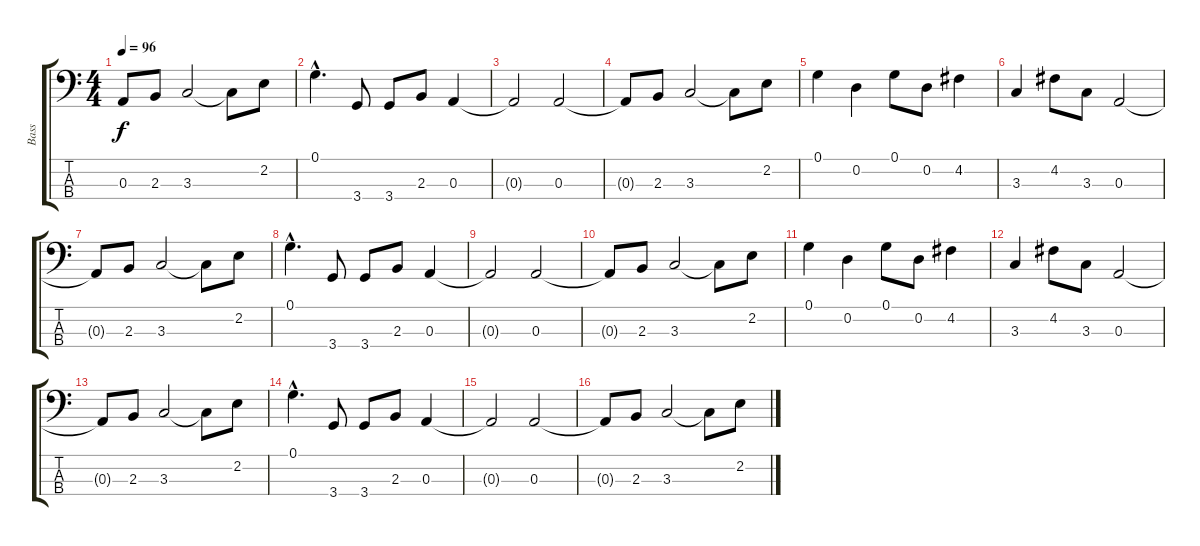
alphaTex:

\track ("Bass" "Bass") {instrument electricbasspick}
\staff {score tabs}
\tuning (G2 D2 A1 E1) {hide}
\ts (4 4)
\tempo 96
\clef f4
\ks c
0.3{t}.8{dy f} 2.3.8 3.3.2 3.3{t}.8 2.2.8 |
0.1{hac}.4{d} 3.4.8 3.4.8 2.3.8 0.3.4 |
0.3{t}.2 0.3.2 |
0.3{t}.8 2.3.8 3.3.2 3.3{t}.8 2.2.8 |
0.1.4 0.2.4 0.1.8 0.2.8 4.2.4 |
3.3.4 4.2.8 3.3.8 0.3.2 |
0.3{t}.8 2.3.8 3.3.2 3.3{t}.8 2.2.8 |
0.1{hac}.4{d} 3.4.8 3.4.8 2.3.8 0.3.4 |
0.3{t}.2 0.3.2 |
0.3{t}.8 2.3.8 3.3.2 3.3{t}.8 2.2.8 |
0.1.4 0.2.4 0.1.8 0.2.8 4.2.4 |
3.3.4 4.2.8 3.3.8 0.3.2 |
0.3{t}.8 2.3.8 3.3.2 3.3{t}.8 2.2.8 |
0.1{hac}.4{d} 3.4.8 3.4.8 2.3.8 0.3.4 |
0.3{t}.2 0.3.2 |
0.3{t}.8 2.3.8 3.3.2 3.3{t}.8 2.2.8
